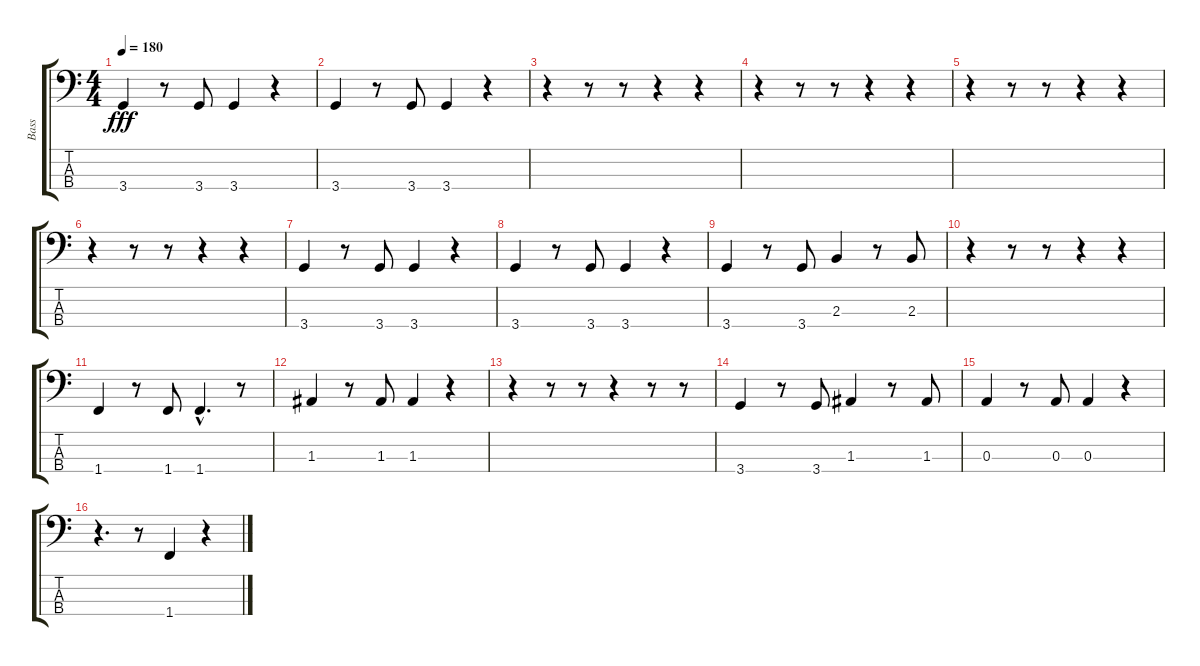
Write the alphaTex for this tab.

\track ("Bass" "Bass") {instrument electricbassfinger}
\staff {score tabs}
\tuning (G2 D2 A1 E1) {hide}
\ts (4 4)
\tempo 180
\clef f4
\ks c
3.4.4{dy fff} r.8 3.4.8 3.4.4 r.4 |
3.4.4 r.8 3.4.8 3.4.4 r.4 |
r.4 r.8 r.8 r.4 r.4 |
r.4 r.8 r.8 r.4 r.4 |
r.4 r.8 r.8 r.4 r.4 |
r.4 r.8 r.8 r.4 r.4 |
3.4.4 r.8 3.4.8 3.4.4 r.4 |
3.4.4 r.8 3.4.8 3.4.4 r.4 |
3.4.4 r.8 3.4.8 2.3.4 r.8 2.3.8 |
r.4 r.8 r.8 r.4 r.4 |
1.4.4 r.8 1.4.8 1.4{hac}.4{d} r.8 |
1.3.4 r.8 1.3.8 1.3.4 r.4 |
r.4 r.8 r.8 r.4 r.8 r.8 |
3.4.4 r.8 3.4.8 1.3.4 r.8 1.3.8 |
0.3.4 r.8 0.3.8 0.3.4 r.4 |
r.4{d} r.8 1.4.4 r.4
